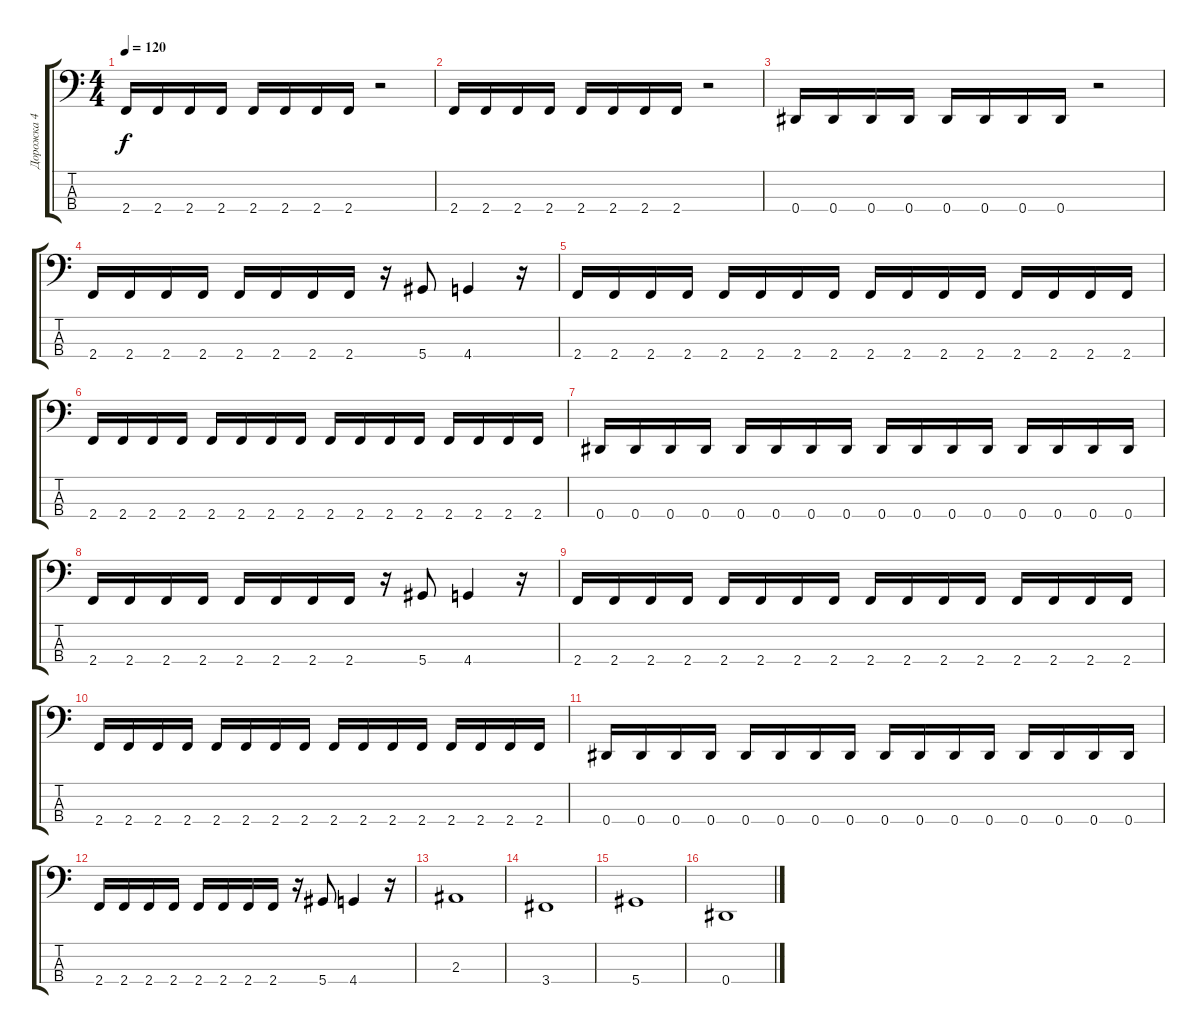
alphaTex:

\track ("Дорожка 4" "Дорожка 4") {instrument electricbassfinger}
\staff {score tabs}
\tuning (Gb2 Db2 Ab1 Eb1) {hide}
\ts (4 4)
\tempo 120
\clef f4
\ks c
2.4.16{dy f} 2.4.16 2.4.16 2.4.16 2.4.16 2.4.16 2.4.16 2.4.16 r.2 |
2.4.16 2.4.16 2.4.16 2.4.16 2.4.16 2.4.16 2.4.16 2.4.16 r.2 |
0.4.16 0.4.16 0.4.16 0.4.16 0.4.16 0.4.16 0.4.16 0.4.16 r.2 |
2.4.16 2.4.16 2.4.16 2.4.16 2.4.16 2.4.16 2.4.16 2.4.16 r.16 5.4.8 4.4.4 r.16 |
2.4.16 2.4.16 2.4.16 2.4.16 2.4.16 2.4.16 2.4.16 2.4.16 2.4.16 2.4.16 2.4.16 2.4.16 2.4.16 2.4.16 2.4.16 2.4.16 |
2.4.16 2.4.16 2.4.16 2.4.16 2.4.16 2.4.16 2.4.16 2.4.16 2.4.16 2.4.16 2.4.16 2.4.16 2.4.16 2.4.16 2.4.16 2.4.16 |
0.4.16 0.4.16 0.4.16 0.4.16 0.4.16 0.4.16 0.4.16 0.4.16 0.4.16 0.4.16 0.4.16 0.4.16 0.4.16 0.4.16 0.4.16 0.4.16 |
2.4.16 2.4.16 2.4.16 2.4.16 2.4.16 2.4.16 2.4.16 2.4.16 r.16 5.4.8 4.4.4 r.16 |
2.4.16 2.4.16 2.4.16 2.4.16 2.4.16 2.4.16 2.4.16 2.4.16 2.4.16 2.4.16 2.4.16 2.4.16 2.4.16 2.4.16 2.4.16 2.4.16 |
2.4.16 2.4.16 2.4.16 2.4.16 2.4.16 2.4.16 2.4.16 2.4.16 2.4.16 2.4.16 2.4.16 2.4.16 2.4.16 2.4.16 2.4.16 2.4.16 |
0.4.16 0.4.16 0.4.16 0.4.16 0.4.16 0.4.16 0.4.16 0.4.16 0.4.16 0.4.16 0.4.16 0.4.16 0.4.16 0.4.16 0.4.16 0.4.16 |
2.4.16 2.4.16 2.4.16 2.4.16 2.4.16 2.4.16 2.4.16 2.4.16 r.16 5.4.8 4.4.4 r.16 |
2.3.1 |
3.4.1 |
5.4.1 |
0.4.1
